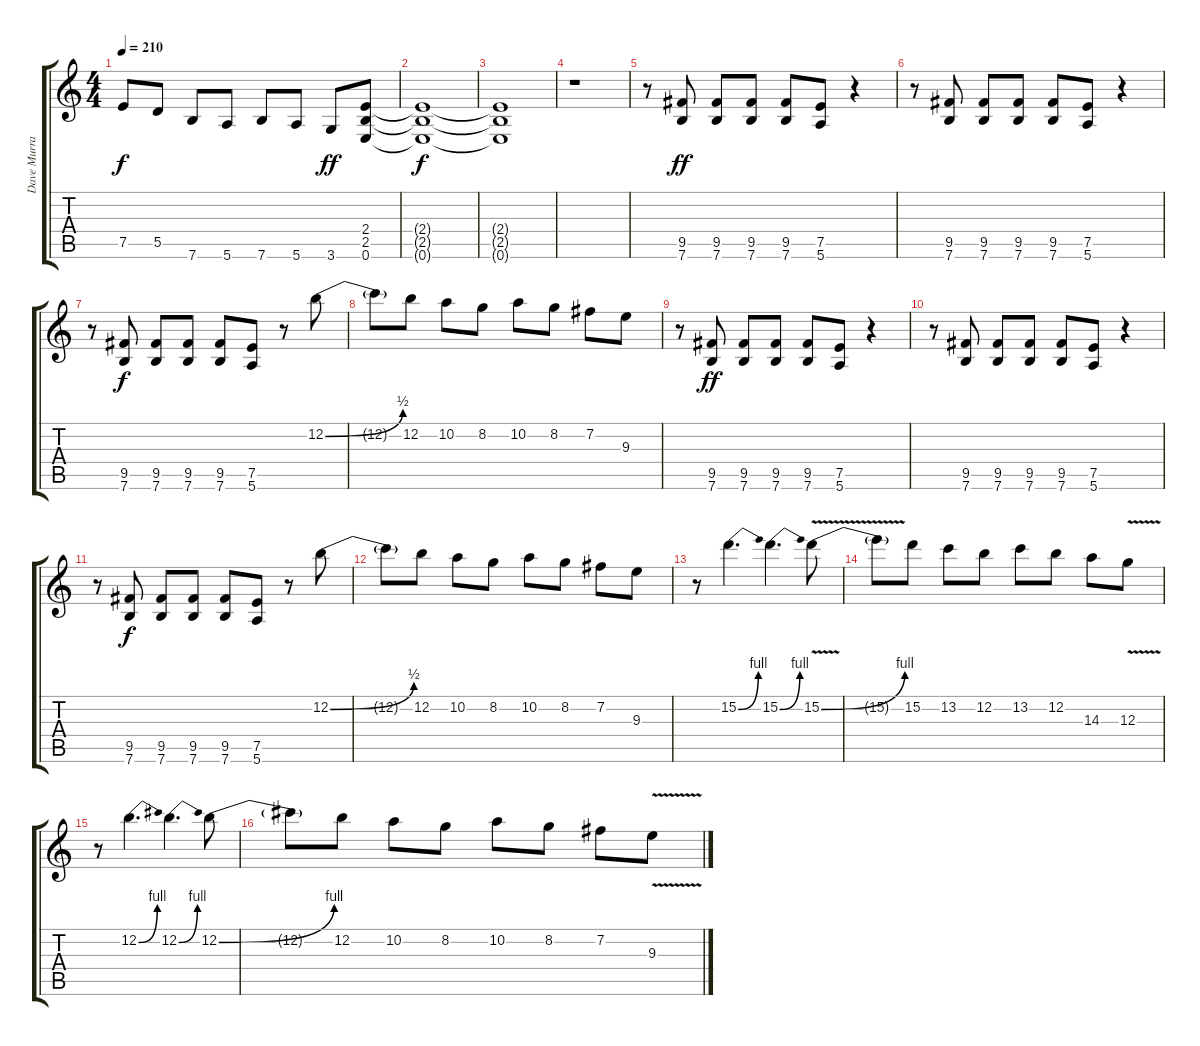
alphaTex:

\track ("Dave Murray" "Dave Murra") {instrument distortionguitar}
\staff {score tabs}
\tuning (E4 B3 G3 D3 A2 E2) {hide}
\ts (4 4)
\tempo 210
\clef g2
\ks c
7.5{t}.8{dy f} 5.5.8 7.6.8 5.6.8 7.6.8 5.6.8 3.6.8{dy ff} (2.4 2.5 0.6).8 |
(2.4{t} 2.5{t} 0.6{t}).1{dy f} |
(2.4{t} 2.5{t} 0.6{t}).1 |
r.1 |
r.8 (9.5 7.6).8{dy ff} (9.5 7.6).8 (9.5 7.6).8 (9.5 7.6).8 (7.5 5.6).8 r.4 |
r.8 (9.5 7.6).8 (9.5 7.6).8 (9.5 7.6).8 (9.5 7.6).8 (7.5 5.6).8 r.4 |
r.8 (9.5 7.6).8{dy f} (9.5 7.6).8 (9.5 7.6).8 (9.5 7.6).8 (7.5 5.6).8 r.8 12.2{be (bend 0 0 60 2)}.8 |
12.2{t}.8 12.2.8 10.2.8 8.2.8 10.2.8 8.2.8 7.2.8 9.3.8 |
r.8 (9.5 7.6).8{dy ff} (9.5 7.6).8 (9.5 7.6).8 (9.5 7.6).8 (7.5 5.6).8 r.4 |
r.8 (9.5 7.6).8 (9.5 7.6).8 (9.5 7.6).8 (9.5 7.6).8 (7.5 5.6).8 r.4 |
r.8 (9.5 7.6).8{dy f} (9.5 7.6).8 (9.5 7.6).8 (9.5 7.6).8 (7.5 5.6).8 r.8 12.2{be (bend 0 0 60 2)}.8 |
12.2{t}.8 12.2.8 10.2.8 8.2.8 10.2.8 8.2.8 7.2.8 9.3.8 |
r.8 15.2{be (bend 0 0 60 4)}.4{d} 15.2{be (bend 0 0 60 4)}.4{d} 15.2{be (bend 0 0 60 4) v}.8 |
15.2{t}.8 15.2.8 13.2.8 12.2.8 13.2.8 12.2.8 14.3.8 12.3{v}.8 |
r.8 12.2{be (bend 0 0 60 4)}.4{d} 12.2{be (bend 0 0 60 4)}.4{d} 12.2{be (bend 0 0 60 4)}.8 |
12.2{t}.8 12.2.8 10.2.8 8.2.8 10.2.8 8.2.8 7.2.8 9.3{v}.8
